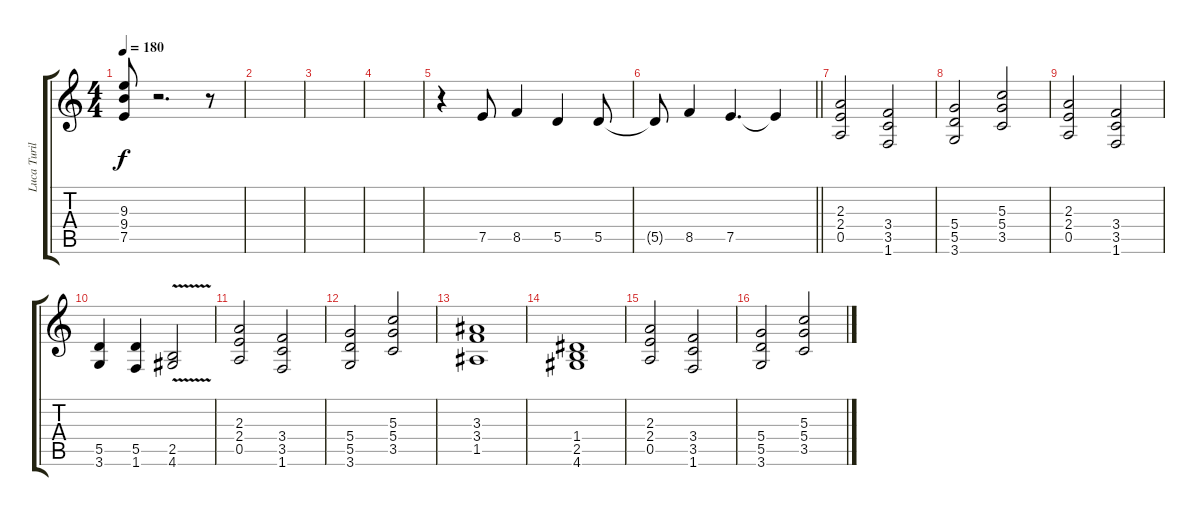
\track ("Luca Turilli And Dominique Leurquin" "Luca Turil") {instrument distortionguitar}
\staff {score tabs}
\tuning (E4 B3 G3 D3 A2 E2) {hide}
\ts (4 4)
\tempo 180
\clef g2
\ks c
(9.3 9.4 7.5).8{dy f} r.2{d} r.8 |
|
|
|
r.4 7.5.8 8.5.4 5.5.4 5.5.8 |
\barLineRight lightlight
5.5{t}.8 8.5.4 7.5.4{d} 7.5{t}.4 |
(2.3 2.4 0.5).2 (3.4 3.5 1.6).2 |
(5.4 5.5 3.6).2 (5.3 5.4 3.5).2 |
(2.3 2.4 0.5).2 (3.4 3.5 1.6).2 |
(5.5 3.6).4 (5.5 1.6).4 (2.5{v} 4.6{v}).2 |
(2.3 2.4 0.5).2 (3.4 3.5 1.6).2 |
(5.4 5.5 3.6).2 (5.3 5.4 3.5).2 |
(3.3 3.4 1.5).1 |
(1.4 2.5 4.6).1 |
(2.3 2.4 0.5).2 (3.4 3.5 1.6).2 |
(5.4 5.5 3.6).2 (5.3 5.4 3.5).2
